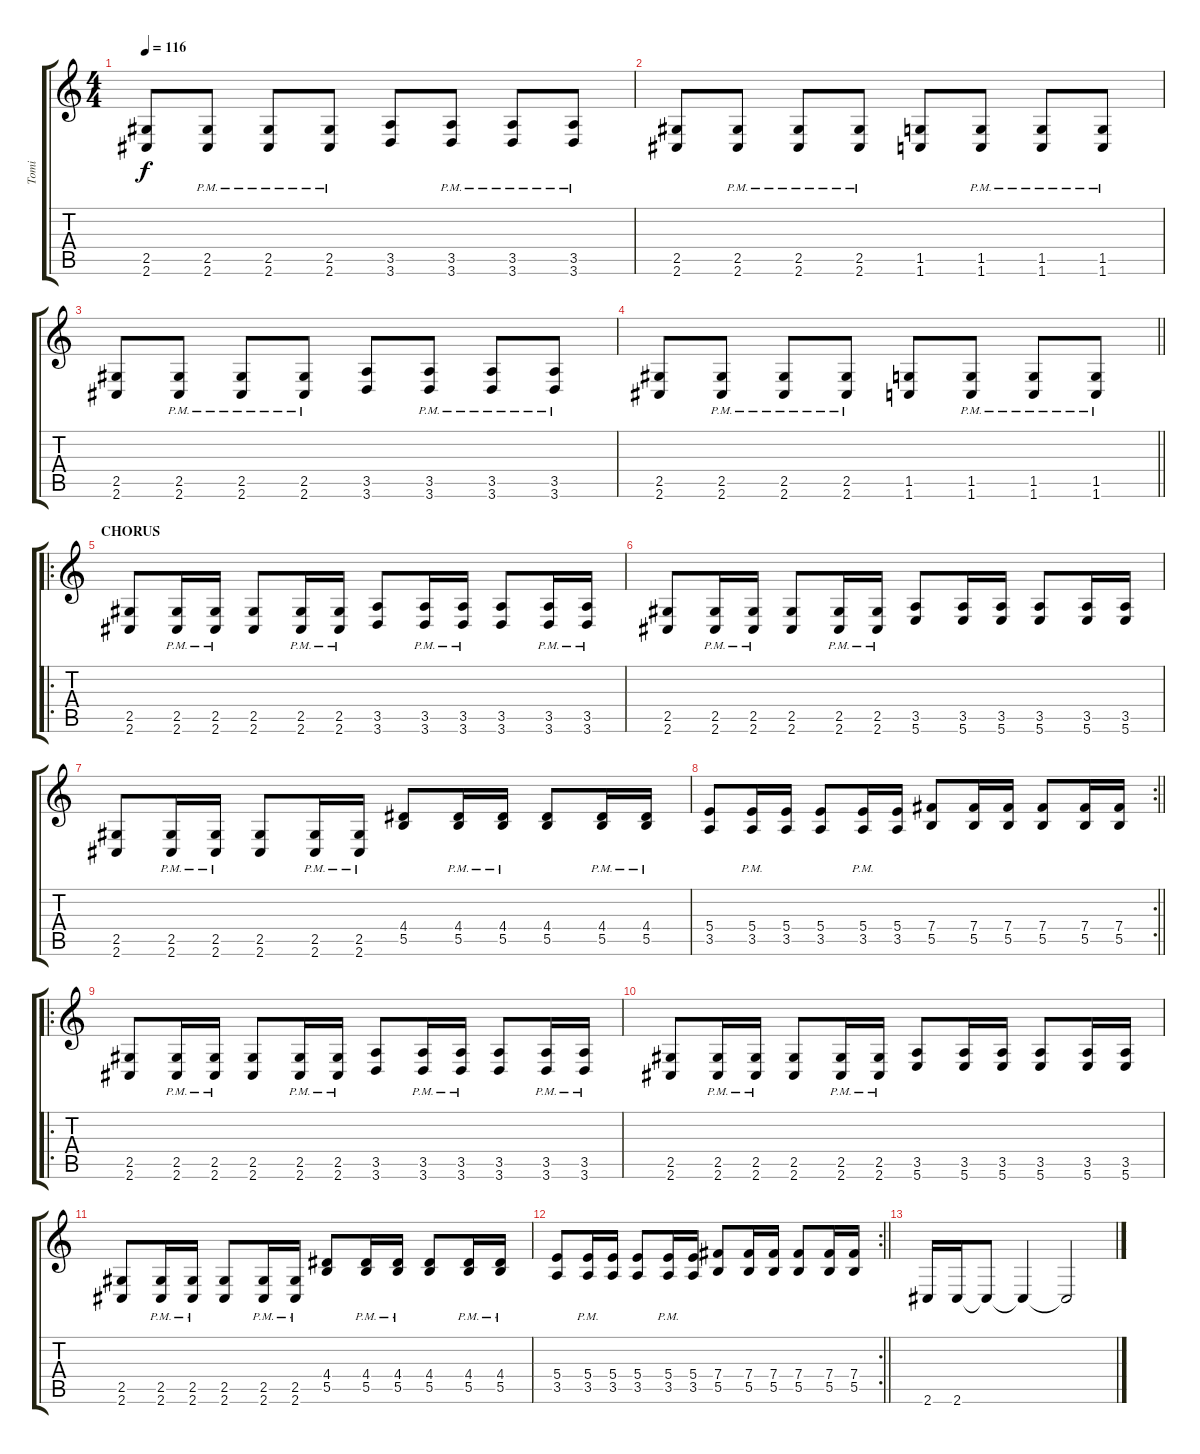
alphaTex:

\track ("Tomi" "Tomi") {instrument overdrivenguitar}
\staff {score tabs}
\tuning (Db4 Ab3 E3 B2 Gb2 B1) {hide}
\ts (4 4)
\tempo 116
\clef g2
\ks c
(2.5 2.6).8{dy f} (2.5{pm} 2.6{pm}).8 (2.5{pm} 2.6{pm}).8 (2.5{pm} 2.6{pm}).8 (3.5 3.6).8 (3.5{pm} 3.6{pm}).8 (3.5{pm} 3.6{pm}).8 (3.5{pm} 3.6{pm}).8 |
(2.5 2.6).8 (2.5{pm} 2.6{pm}).8 (2.5{pm} 2.6{pm}).8 (2.5{pm} 2.6{pm}).8 (1.5 1.6).8 (1.5{pm} 1.6{pm}).8 (1.5{pm} 1.6{pm}).8 (1.5{pm} 1.6{pm}).8 |
(2.5 2.6).8 (2.5{pm} 2.6{pm}).8 (2.5{pm} 2.6{pm}).8 (2.5{pm} 2.6{pm}).8 (3.5 3.6).8 (3.5{pm} 3.6{pm}).8 (3.5{pm} 3.6{pm}).8 (3.5{pm} 3.6{pm}).8 |
\barLineRight lightlight
(2.5 2.6).8 (2.5{pm} 2.6{pm}).8 (2.5{pm} 2.6{pm}).8 (2.5{pm} 2.6{pm}).8 (1.5 1.6).8 (1.5{pm} 1.6{pm}).8 (1.5{pm} 1.6{pm}).8 (1.5{pm} 1.6{pm}).8 |
\ro
\section ("" "CHORUS")
(2.5 2.6).8 (2.5{pm} 2.6{pm}).16 (2.5{pm} 2.6{pm}).16 (2.5 2.6).8 (2.5{pm} 2.6{pm}).16 (2.5{pm} 2.6{pm}).16 (3.5 3.6).8 (3.5 3.6{pm}).16 (3.5{pm} 3.6{pm}).16 (3.5 3.6).8 (3.5{pm} 3.6{pm}).16 (3.5{pm} 3.6{pm}).16 |
(2.5 2.6).8 (2.5{pm} 2.6{pm}).16 (2.5{pm} 2.6{pm}).16 (2.5 2.6).8 (2.5{pm} 2.6{pm}).16 (2.5{pm} 2.6{pm}).16 (3.5 5.6).8 (3.5 5.6).16 (3.5 5.6).16 (3.5 5.6).8 (3.5 5.6).16 (3.5 5.6).16 |
(2.5 2.6).8 (2.5{pm} 2.6{pm}).16 (2.5{pm} 2.6{pm}).16 (2.5 2.6).8 (2.5{pm} 2.6{pm}).16 (2.5{pm} 2.6{pm}).16 (4.4 5.5).8 (4.4{pm} 5.5{pm}).16 (4.4{pm} 5.5{pm}).16 (4.4 5.5).8 (4.4{pm} 5.5{pm}).16 (4.4{pm} 5.5{pm}).16 |
\rc 2
\barLineRight lightlight
(5.4 3.5).8 (5.4 3.5{pm}).16 (5.4 3.5).16 (5.4 3.5).8 (5.4 3.5{pm}).16 (5.4 3.5).16 (7.4 5.5).8 (7.4 5.5).16 (7.4 5.5).16 (7.4 5.5).8 (7.4 5.5).16 (7.4 5.5).16 |
\ro
(2.5 2.6).8 (2.5{pm} 2.6{pm}).16 (2.5{pm} 2.6{pm}).16 (2.5 2.6).8 (2.5{pm} 2.6{pm}).16 (2.5{pm} 2.6{pm}).16 (3.5 3.6).8 (3.5 3.6{pm}).16 (3.5{pm} 3.6{pm}).16 (3.5 3.6).8 (3.5{pm} 3.6{pm}).16 (3.5{pm} 3.6{pm}).16 |
(2.5 2.6).8 (2.5{pm} 2.6{pm}).16 (2.5{pm} 2.6{pm}).16 (2.5 2.6).8 (2.5{pm} 2.6{pm}).16 (2.5{pm} 2.6{pm}).16 (3.5 5.6).8 (3.5 5.6).16 (3.5 5.6).16 (3.5 5.6).8 (3.5 5.6).16 (3.5 5.6).16 |
(2.5 2.6).8 (2.5{pm} 2.6{pm}).16 (2.5{pm} 2.6{pm}).16 (2.5 2.6).8 (2.5{pm} 2.6{pm}).16 (2.5{pm} 2.6{pm}).16 (4.4 5.5).8 (4.4{pm} 5.5{pm}).16 (4.4{pm} 5.5{pm}).16 (4.4 5.5).8 (4.4{pm} 5.5{pm}).16 (4.4{pm} 5.5{pm}).16 |
\rc 2
\barLineRight lightlight
(5.4 3.5).8 (5.4 3.5{pm}).16 (5.4 3.5).16 (5.4 3.5).8 (5.4 3.5{pm}).16 (5.4 3.5).16 (7.4 5.5).8 (7.4 5.5).16 (7.4 5.5).16 (7.4 5.5).8 (7.4 5.5).16 (7.4 5.5).16 |
2.6.16 2.6.16 2.6{t}.8 2.6{t}.4 2.6{t}.2
